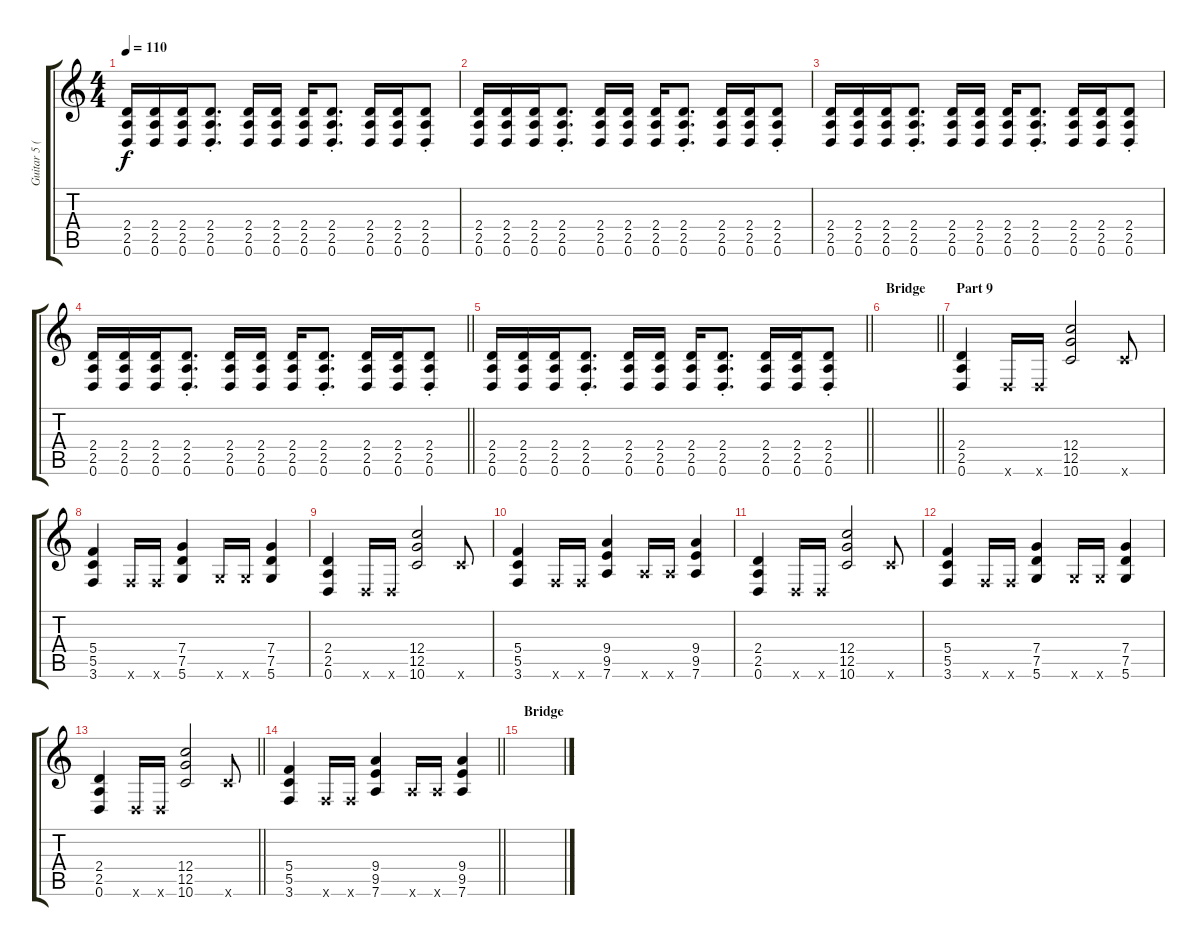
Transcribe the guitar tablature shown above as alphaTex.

\track ("Guitar 5 (Rhythm 1)" "Guitar 5 (") {instrument distortionguitar}
\staff {score tabs}
\tuning (D4 A3 F3 C3 G2 D2) {hide}
\ts (4 4)
\tempo 110
\clef g2
\ks c
(2.4 2.5 0.6).16{dy f} (2.4 2.5 0.6).16 (2.4 2.5 0.6).16 (2.4{st} 2.5{st} 0.6{st}).8{d} (2.4 2.5 0.6).16 (2.4 2.5 0.6).16 (2.4 2.5 0.6).16 (2.4{st} 2.5{st} 0.6{st}).8{d} (2.4 2.5 0.6).16 (2.4 2.5 0.6).16 (2.4{st} 2.5{st} 0.6{st}).8 |
(2.4 2.5 0.6).16 (2.4 2.5 0.6).16 (2.4 2.5 0.6).16 (2.4{st} 2.5{st} 0.6{st}).8{d} (2.4 2.5 0.6).16 (2.4 2.5 0.6).16 (2.4 2.5 0.6).16 (2.4{st} 2.5{st} 0.6{st}).8{d} (2.4 2.5 0.6).16 (2.4 2.5 0.6).16 (2.4{st} 2.5{st} 0.6{st}).8 |
(2.4 2.5 0.6).16 (2.4 2.5 0.6).16 (2.4 2.5 0.6).16 (2.4{st} 2.5{st} 0.6{st}).8{d} (2.4 2.5 0.6).16 (2.4 2.5 0.6).16 (2.4 2.5 0.6).16 (2.4{st} 2.5{st} 0.6{st}).8{d} (2.4 2.5 0.6).16 (2.4 2.5 0.6).16 (2.4{st} 2.5{st} 0.6{st}).8 |
\barLineRight lightlight
(2.4 2.5 0.6).16 (2.4 2.5 0.6).16 (2.4 2.5 0.6).16 (2.4{st} 2.5{st} 0.6{st}).8{d} (2.4 2.5 0.6).16 (2.4 2.5 0.6).16 (2.4 2.5 0.6).16 (2.4{st} 2.5{st} 0.6{st}).8{d} (2.4 2.5 0.6).16 (2.4 2.5 0.6).16 (2.4{st} 2.5{st} 0.6{st}).8 |
\barLineRight lightlight
(2.4 2.5 0.6).16 (2.4 2.5 0.6).16 (2.4 2.5 0.6).16 (2.4{st} 2.5{st} 0.6{st}).8{d} (2.4 2.5 0.6).16 (2.4 2.5 0.6).16 (2.4 2.5 0.6).16 (2.4{st} 2.5{st} 0.6{st}).8{d} (2.4 2.5 0.6).16 (2.4 2.5 0.6).16 (2.4{st} 2.5{st} 0.6{st}).8 |
\section ("" "Bridge")
\barLineRight lightlight
|
\section ("" "Part 9")
(2.4 2.5 0.6).4 0.6{x}.16 0.6{x}.16 (12.4 12.5 10.6).2 10.6{x}.8 |
(5.4 5.5 3.6).4 3.6{x}.16 3.6{x}.16 (7.4 7.5 5.6).4 5.6{x}.16 5.6{x}.16 (7.4 7.5 5.6).4 |
(2.4 2.5 0.6).4 0.6{x}.16 0.6{x}.16 (12.4 12.5 10.6).2 10.6{x}.8 |
(5.4 5.5 3.6).4 3.6{x}.16 3.6{x}.16 (9.4 9.5 7.6).4 7.6{x}.16 7.6{x}.16 (9.4 9.5 7.6).4 |
(2.4 2.5 0.6).4 0.6{x}.16 0.6{x}.16 (12.4 12.5 10.6).2 10.6{x}.8 |
(5.4 5.5 3.6).4 3.6{x}.16 3.6{x}.16 (7.4 7.5 5.6).4 5.6{x}.16 5.6{x}.16 (7.4 7.5 5.6).4 |
\barLineRight lightlight
(2.4 2.5 0.6).4 0.6{x}.16 0.6{x}.16 (12.4 12.5 10.6).2 10.6{x}.8 |
\barLineRight lightlight
(5.4 5.5 3.6).4 3.6{x}.16 3.6{x}.16 (9.4 9.5 7.6).4 7.6{x}.16 7.6{x}.16 (9.4 9.5 7.6).4 |
\section ("" "Bridge")
